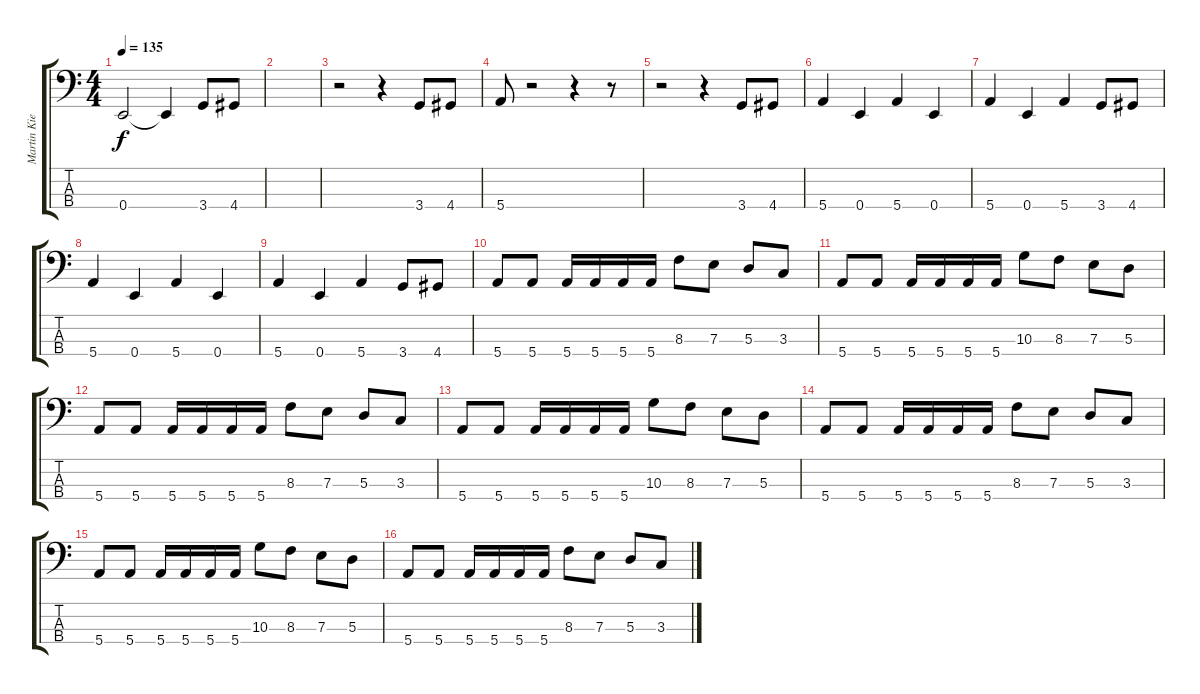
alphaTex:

\track ("Martin Kielland-Brandt" "Martin Kie") {instrument electricbassfinger}
\staff {score tabs}
\tuning (G2 D2 A1 E1) {hide}
\ts (4 4)
\tempo 135
\clef f4
\ks c
0.4{t}.2{dy f} 0.4{t}.4 3.4.8 4.4.8 |
|
r.2 r.4 3.4.8 4.4.8 |
5.4.8 r.2 r.4 r.8 |
r.2 r.4 3.4.8 4.4.8 |
5.4.4 0.4.4 5.4.4 0.4.4 |
5.4.4 0.4.4 5.4.4 3.4.8 4.4.8 |
5.4.4 0.4.4 5.4.4 0.4.4 |
5.4.4 0.4.4 5.4.4 3.4.8 4.4.8 |
5.4.8 5.4.8 5.4.16 5.4.16 5.4.16 5.4.16 8.3.8 7.3.8 5.3.8 3.3.8 |
5.4.8 5.4.8 5.4.16 5.4.16 5.4.16 5.4.16 10.3.8 8.3.8 7.3.8 5.3.8 |
5.4.8 5.4.8 5.4.16 5.4.16 5.4.16 5.4.16 8.3.8 7.3.8 5.3.8 3.3.8 |
5.4.8 5.4.8 5.4.16 5.4.16 5.4.16 5.4.16 10.3.8 8.3.8 7.3.8 5.3.8 |
5.4.8 5.4.8 5.4.16 5.4.16 5.4.16 5.4.16 8.3.8 7.3.8 5.3.8 3.3.8 |
5.4.8 5.4.8 5.4.16 5.4.16 5.4.16 5.4.16 10.3.8 8.3.8 7.3.8 5.3.8 |
5.4.8 5.4.8 5.4.16 5.4.16 5.4.16 5.4.16 8.3.8 7.3.8 5.3.8 3.3.8
